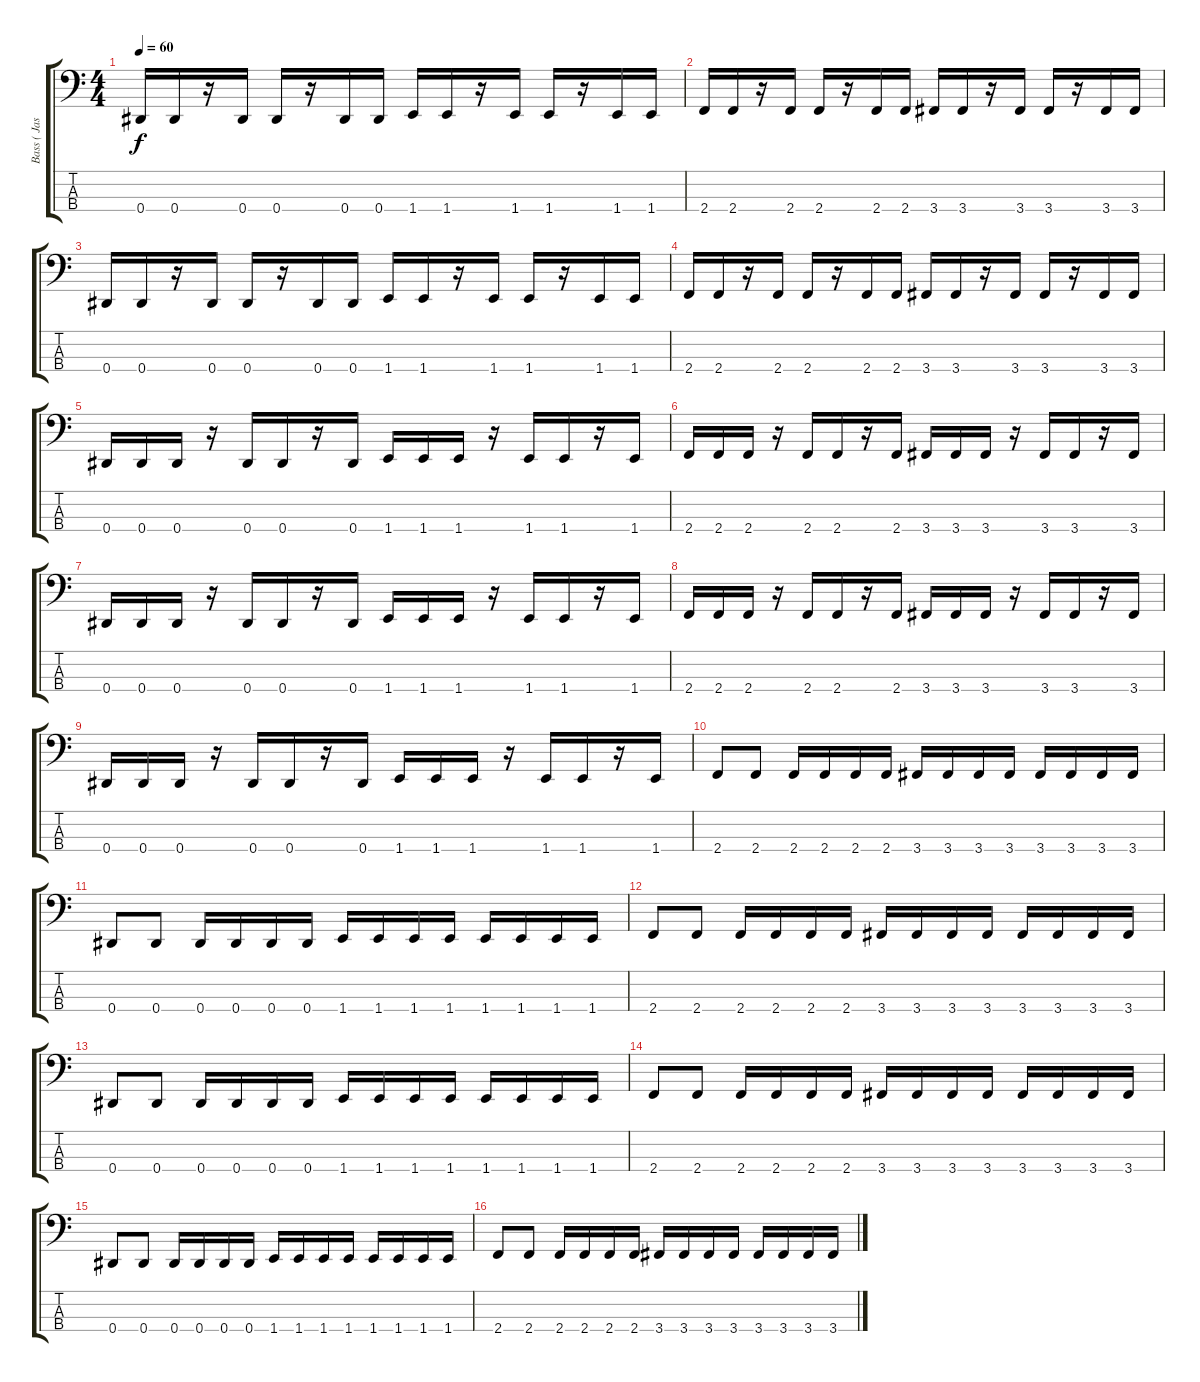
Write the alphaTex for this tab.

\track ("Bass ( Jason )" "Bass ( Jas") {instrument electricbassfinger}
\staff {score tabs}
\tuning (Gb2 Db2 Ab1 Eb1) {hide}
\ts (4 4)
\tempo 60
\clef f4
\ks c
0.4.16{dy f} 0.4.16 r.16 0.4.16 0.4.16 r.16 0.4.16 0.4.16 1.4.16 1.4.16 r.16 1.4.16 1.4.16 r.16 1.4.16 1.4.16 |
2.4.16 2.4.16 r.16 2.4.16 2.4.16 r.16 2.4.16 2.4.16 3.4.16 3.4.16 r.16 3.4.16 3.4.16 r.16 3.4.16 3.4.16 |
0.4.16 0.4.16 r.16 0.4.16 0.4.16 r.16 0.4.16 0.4.16 1.4.16 1.4.16 r.16 1.4.16 1.4.16 r.16 1.4.16 1.4.16 |
2.4.16 2.4.16 r.16 2.4.16 2.4.16 r.16 2.4.16 2.4.16 3.4.16 3.4.16 r.16 3.4.16 3.4.16 r.16 3.4.16 3.4.16 |
0.4.16 0.4.16 0.4.16 r.16 0.4.16 0.4.16 r.16 0.4.16 1.4.16 1.4.16 1.4.16 r.16 1.4.16 1.4.16 r.16 1.4.16 |
2.4.16 2.4.16 2.4.16 r.16 2.4.16 2.4.16 r.16 2.4.16 3.4.16 3.4.16 3.4.16 r.16 3.4.16 3.4.16 r.16 3.4.16 |
0.4.16 0.4.16 0.4.16 r.16 0.4.16 0.4.16 r.16 0.4.16 1.4.16 1.4.16 1.4.16 r.16 1.4.16 1.4.16 r.16 1.4.16 |
2.4.16 2.4.16 2.4.16 r.16 2.4.16 2.4.16 r.16 2.4.16 3.4.16 3.4.16 3.4.16 r.16 3.4.16 3.4.16 r.16 3.4.16 |
0.4.16 0.4.16 0.4.16 r.16 0.4.16 0.4.16 r.16 0.4.16 1.4.16 1.4.16 1.4.16 r.16 1.4.16 1.4.16 r.16 1.4.16 |
2.4.8 2.4.8 2.4.16 2.4.16 2.4.16 2.4.16 3.4.16 3.4.16 3.4.16 3.4.16 3.4.16 3.4.16 3.4.16 3.4.16 |
0.4.8 0.4.8 0.4.16 0.4.16 0.4.16 0.4.16 1.4.16 1.4.16 1.4.16 1.4.16 1.4.16 1.4.16 1.4.16 1.4.16 |
2.4.8 2.4.8 2.4.16 2.4.16 2.4.16 2.4.16 3.4.16 3.4.16 3.4.16 3.4.16 3.4.16 3.4.16 3.4.16 3.4.16 |
0.4.8 0.4.8 0.4.16 0.4.16 0.4.16 0.4.16 1.4.16 1.4.16 1.4.16 1.4.16 1.4.16 1.4.16 1.4.16 1.4.16 |
2.4.8 2.4.8 2.4.16 2.4.16 2.4.16 2.4.16 3.4.16 3.4.16 3.4.16 3.4.16 3.4.16 3.4.16 3.4.16 3.4.16 |
0.4.8 0.4.8 0.4.16 0.4.16 0.4.16 0.4.16 1.4.16 1.4.16 1.4.16 1.4.16 1.4.16 1.4.16 1.4.16 1.4.16 |
2.4.8 2.4.8 2.4.16 2.4.16 2.4.16 2.4.16 3.4.16 3.4.16 3.4.16 3.4.16 3.4.16 3.4.16 3.4.16 3.4.16
